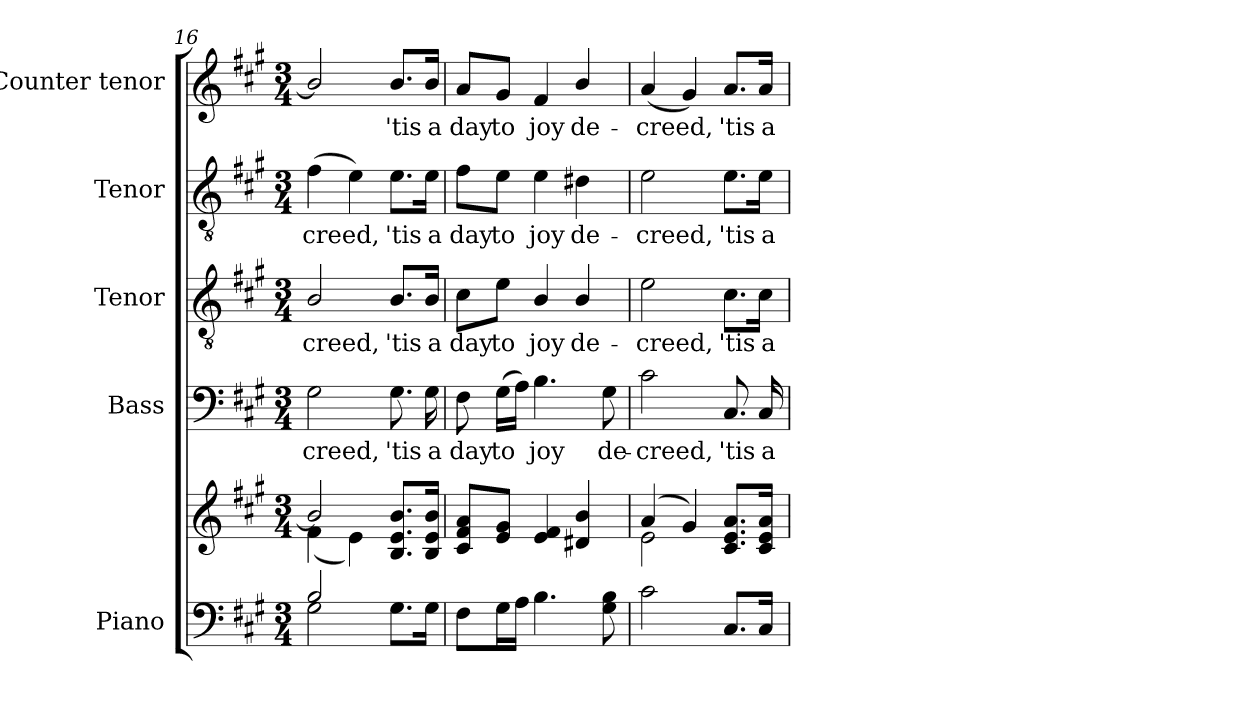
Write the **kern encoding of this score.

**kern	**kern	**kern	**text	**kern	**text	**kern	**text	**kern	**text
*part5	*part5	*part4	*part4	*part3	*part3	*part2	*part2	*part1	*part1
*staff6	*staff5	*staff4	*staff4	*staff3	*staff3	*staff2	*staff2	*staff1	*staff1
*I"Piano	*	*I"Bass	*	*I"Tenor	*	*I"Tenor	*	*I"Counter tenor	*
*I'Pno.	*	*I'B.	*	*I'T.	*	*I'T.	*	*	*
*clefF4	*clefG2	*clefF4	*	*clefGv2	*	*clefGv2	*	*clefG2	*
*	*	*	*	*ITrd7c12	*	*ITrd7c12	*	*	*
*k[f#c#g#]	*k[f#c#g#]	*k[f#c#g#]	*	*k[f#c#g#]	*	*k[f#c#g#]	*	*k[f#c#g#]	*
*A:	*A:	*A:	*	*A:	*	*A:	*	*A:	*
*M3/4	*M3/4	*M3/4	*	*M3/4	*	*M3/4	*	*M3/4	*
=16	=16	=16	=16	=16	=16	=16	=16	=16	=16
*^	*^	*	*	*	*	*	*	*	*
!	!	!	!	!	!LO:LY:b:color=#000000	!	!	!	!	!	!
!	!	!	!	!	!	!	!LO:LY:b:color=#000000	!	!	!	!
!	!	!	!	!	!	!	!	!	!LO:LY:b:color=#000000	!	!
2Bi/	2G#i\	2bi/]	(4f#i\	2G#i\	-creed,	2BBi/	-creed,	(4F#i\	-creed,	2bi/]	.
.	.	.	4ei\)	.	.	.	.	4Ei\)	.	.	.
!	!	!	!	!	!LO:LY:b:color=#000000	!	!	!	!	!	!
!	!	!	!	!	!	!	!LO:LY:b:color=#000000	!	!	!	!
!	!	!	!	!	!	!	!	!	!LO:LY:b:color=#000000	!	!
!	!	!	!	!	!	!	!	!	!	!	!LO:LY:b:color=#000000
4ryy	8.G#i\L	8.Bi/ 8.ei 8.biL	4ryy	8.G#i\	'tis	8.BBi/L	'tis	8.Ei\L	'tis	8.bi/L	'tis
!	!	!	!	!	!LO:LY:b:color=#000000	!	!	!	!	!	!
!	!	!	!	!	!	!	!LO:LY:b:color=#000000	!	!	!	!
!	!	!	!	!	!	!	!	!	!LO:LY:b:color=#000000	!	!
!	!	!	!	!	!	!	!	!	!	!	!LO:LY:b:color=#000000
.	16G#i\Jk	16Bi/ 16ei 16biJk	.	16G#i\	a	16BBi/Jk	a	16Ei\Jk	a	16bi/Jk	a
*v	*v	*	*	*	*	*	*	*	*	*	*
*	*v	*v	*	*	*	*	*	*	*	*
!!LO:PB:g=z
=17	=17	=17	=17	=17	=17	=17	=17	=17	=17
*^	*	*	*	*	*	*	*	*	*
!	!	!	!	!LO:LY:b:color=#000000	!	!	!	!	!	!
*v	*v	*	*	*	*	*	*	*	*	*
*^	*	*	*	*	*	*	*	*	*
!	!	!	!	!	!	!LO:LY:b:color=#000000	!	!	!	!
*v	*v	*	*	*	*	*	*	*	*	*
*^	*	*	*	*	*	*	*	*	*
!	!	!	!	!	!	!	!	!LO:LY:b:color=#000000	!	!
*v	*v	*	*	*	*	*	*	*	*	*
*^	*	*	*	*	*	*	*	*	*
!	!	!	!	!	!	!	!	!	!	!LO:LY:b:color=#000000
*v	*v	*	*	*	*	*	*	*	*	*
8F#i\L	8c#i/ 8f#i 8aiL	8F#i\	day	8C#i\L	day	8F#i\L	day	8ai/L	day
!	!	!	!LO:LY:b:color=#000000	!	!	!	!	!	!
!	!	!	!	!	!LO:LY:b:color=#000000	!	!	!	!
!	!	!	!	!	!	!	!LO:LY:b:color=#000000	!	!
!	!	!	!	!	!	!	!	!	!LO:LY:b:color=#000000
16G#i\L	8ei/ 8g#iJ	(16G#i\LL	to	8Ei\J	to	8Ei\J	to	8g#i/J	to
16Ai\JJ	.	16Ai\JJ)	.	.	.	.	.	.	.
!	!	!	!LO:LY:b:color=#000000	!	!	!	!	!	!
!	!	!	!	!	!LO:LY:b:color=#000000	!	!	!	!
!	!	!	!	!	!	!	!LO:LY:b:color=#000000	!	!
!	!	!	!	!	!	!	!	!	!LO:LY:b:color=#000000
4.Bi\	4ei/ 4f#i	4.Bi\	joy	4BBi/	joy	4Ei\	joy	4f#i/	joy
!	!	!	!	!	!LO:LY:b:color=#000000	!	!	!	!
!	!	!	!	!	!	!	!LO:LY:b:color=#000000	!	!
!	!	!	!	!	!	!	!	!	!LO:LY:b:color=#000000
.	4d#Xi/ 4bi	.	.	4BBi/	de-	4D#Xi\	de-	4bi/	de-
!	!	!	!LO:LY:b:color=#000000	!	!	!	!	!	!
8G#i\ 8Bi	.	8G#i\	de-	.	.	.	.	.	.
=18	=18	=18	=18	=18	=18	=18	=18	=18	=18
*	*^	*	*	*	*	*	*	*	*
!	!	!	!	!LO:LY:b:color=#000000	!	!	!	!	!	!
!	!	!	!	!	!	!LO:LY:b:color=#000000	!	!	!	!
!	!	!	!	!	!	!	!	!LO:LY:b:color=#000000	!	!
!	!	!	!	!	!	!	!	!	!	!LO:LY:b:color=#000000
2c#i\	(4ai/	2ei\	2c#i\	-creed,	2Ei\	-creed,	2Ei\	-creed,	(4ai/	-creed,
.	4g#i/)	.	.	.	.	.	.	.	4g#i/)	.
!	!	!	!	!LO:LY:b:color=#000000	!	!	!	!	!	!
!	!	!	!	!	!	!LO:LY:b:color=#000000	!	!	!	!
!	!	!	!	!	!	!	!	!LO:LY:b:color=#000000	!	!
!	!	!	!	!	!	!	!	!	!	!LO:LY:b:color=#000000
8.C#i/L	4ryy	8.c#i/ 8.ei 8.aiL	8.C#i/	'tis	8.C#i\L	'tis	8.Ei\L	'tis	8.ai/L	'tis
!	!	!	!	!LO:LY:b:color=#000000	!	!	!	!	!	!
!	!	!	!	!	!	!LO:LY:b:color=#000000	!	!	!	!
!	!	!	!	!	!	!	!	!LO:LY:b:color=#000000	!	!
!	!	!	!	!	!	!	!	!	!	!LO:LY:b:color=#000000
16C#i/Jk	.	16c#i/ 16ei 16aiJk	16C#i/	a	16C#i\Jk	a	16Ei\Jk	a	16ai/Jk	a
*	*v	*v	*	*	*	*	*	*	*	*
=	=	=	=	=	=	=	=	=	=
*-	*-	*-	*-	*-	*-	*-	*-	*-	*-
